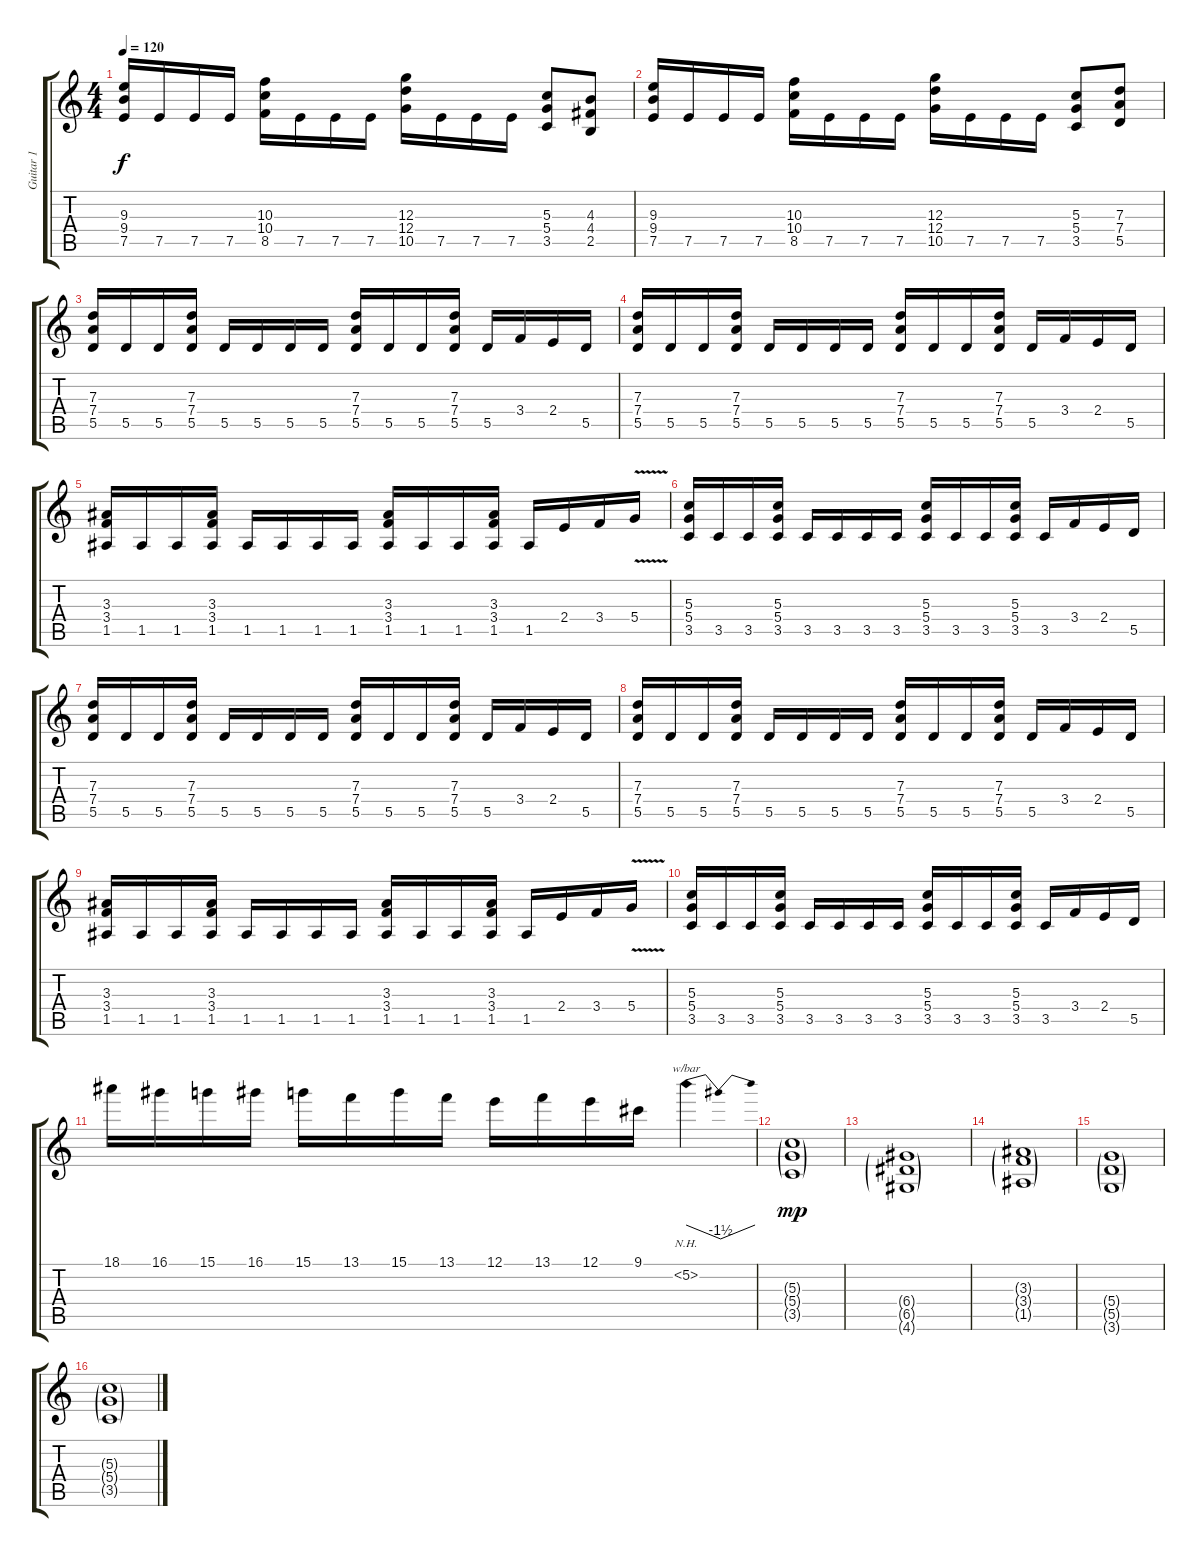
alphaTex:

\track ("Guitar 1" "Guitar 1") {instrument overdrivenguitar}
\staff {score tabs}
\tuning (E4 B3 G3 D3 A2 E2) {hide}
\ts (4 4)
\tempo 120
\clef g2
\ks c
(9.3 9.4 7.5).16{dy f instrument overdrivenguitar} 7.5.16 7.5.16 7.5.16 (10.3 10.4 8.5).16 7.5.16 7.5.16 7.5.16 (12.3 12.4 10.5).16 7.5.16 7.5.16 7.5.16 (5.3 5.4 3.5).8 (4.3 4.4 2.5).8 |
(9.3 9.4 7.5).16 7.5.16 7.5.16 7.5.16 (10.3 10.4 8.5).16 7.5.16 7.5.16 7.5.16 (12.3 12.4 10.5).16 7.5.16 7.5.16 7.5.16 (5.3 5.4 3.5).8 (7.3 7.4 5.5).8 |
(7.3 7.4 5.5).16 5.5.16 5.5.16 (7.3 7.4 5.5).16 5.5.16 5.5.16 5.5.16 5.5.16 (7.3 7.4 5.5).16 5.5.16 5.5.16 (7.3 7.4 5.5).16 5.5.16 3.4.16 2.4.16 5.5.16 |
(7.3 7.4 5.5).16 5.5.16 5.5.16 (7.3 7.4 5.5).16 5.5.16 5.5.16 5.5.16 5.5.16 (7.3 7.4 5.5).16 5.5.16 5.5.16 (7.3 7.4 5.5).16 5.5.16 3.4.16 2.4.16 5.5.16 |
(3.3 3.4 1.5).16 1.5.16 1.5.16 (3.3 3.4 1.5).16 1.5.16 1.5.16 1.5.16 1.5.16 (3.3 3.4 1.5).16 1.5.16 1.5.16 (3.3 3.4 1.5).16 1.5.16 2.4.16 3.4.16 5.4{v}.16 |
(5.3 5.4 3.5).16 3.5.16 3.5.16 (5.3 5.4 3.5).16 3.5.16 3.5.16 3.5.16 3.5.16 (5.3 5.4 3.5).16 3.5.16 3.5.16 (5.3 5.4 3.5).16 3.5.16 3.4.16 2.4.16 5.5.16 |
(7.3 7.4 5.5).16 5.5.16 5.5.16 (7.3 7.4 5.5).16 5.5.16 5.5.16 5.5.16 5.5.16 (7.3 7.4 5.5).16 5.5.16 5.5.16 (7.3 7.4 5.5).16 5.5.16 3.4.16 2.4.16 5.5.16 |
(7.3 7.4 5.5).16 5.5.16 5.5.16 (7.3 7.4 5.5).16 5.5.16 5.5.16 5.5.16 5.5.16 (7.3 7.4 5.5).16 5.5.16 5.5.16 (7.3 7.4 5.5).16 5.5.16 3.4.16 2.4.16 5.5.16 |
(3.3 3.4 1.5).16 1.5.16 1.5.16 (3.3 3.4 1.5).16 1.5.16 1.5.16 1.5.16 1.5.16 (3.3 3.4 1.5).16 1.5.16 1.5.16 (3.3 3.4 1.5).16 1.5.16 2.4.16 3.4.16 5.4{v}.16 |
(5.3 5.4 3.5).16 3.5.16 3.5.16 (5.3 5.4 3.5).16 3.5.16 3.5.16 3.5.16 3.5.16 (5.3 5.4 3.5).16 3.5.16 3.5.16 (5.3 5.4 3.5).16 3.5.16 3.4.16 2.4.16 5.5.16 |
18.1.16 16.1.16 15.1.16 16.1.16 15.1.16 13.1.16 15.1.16 13.1.16 12.1.16 13.1.16 12.1.16 9.1.16 5.2{nh}.4{tbe (dip default 0 0 30 -6 60 0)} |
(5.3{g} 5.4{g} 3.5{g}).1{dy mp} |
(6.4{g} 6.5{g} 4.6{g}).1 |
(3.3{g} 3.4{g} 1.5{g}).1 |
(5.4{g} 5.5{g} 3.6{g}).1 |
(5.3{g} 5.4{g} 3.5{g}).1
